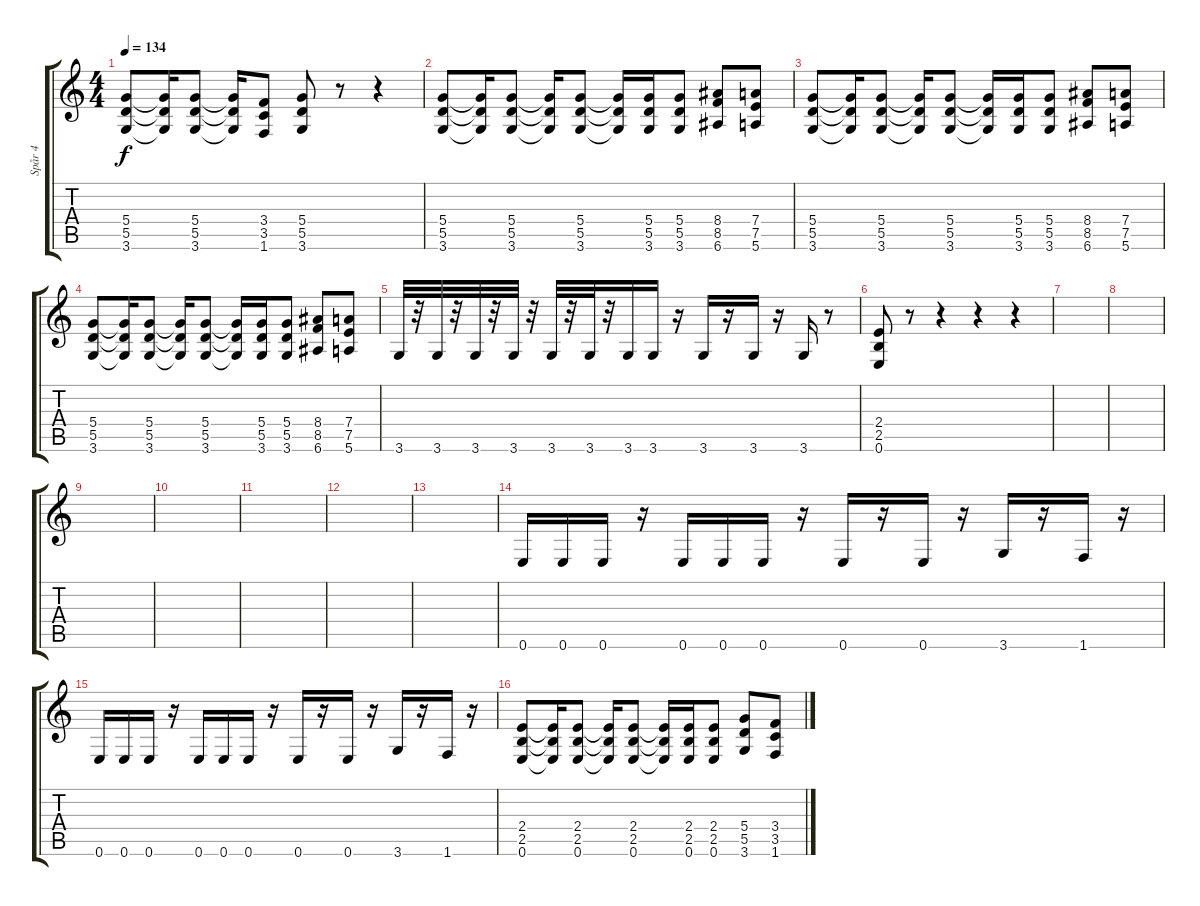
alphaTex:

\track ("Spår 4" "Spår 4") {instrument distortionguitar}
\staff {score tabs}
\tuning (E4 B3 G3 D3 A2 E2) {hide}
\ts (4 4)
\tempo 134
\clef g2
\ks c
(5.4 5.5 3.6).8{dy f} (5.4{t} 5.5{t} 3.6{t}).16 (5.4 5.5 3.6).8 (5.4{t} 5.5{t} 3.6{t}).16 (3.4 3.5 1.6).8 (5.4 5.5 3.6).8 r.8 r.4 |
(5.4 5.5 3.6).8 (5.4{t} 5.5{t} 3.6{t}).16 (5.4 5.5 3.6).8 (5.4{t} 5.5{t} 3.6{t}).16 (5.4 5.5 3.6).8 (5.4{t} 5.5{t} 3.6{t}).16 (5.4 5.5 3.6).16 (5.4 5.5 3.6).8 (8.4 8.5 6.6).8 (7.4 7.5 5.6).8 |
(5.4 5.5 3.6).8 (5.4{t} 5.5{t} 3.6{t}).16 (5.4 5.5 3.6).8 (5.4{t} 5.5{t} 3.6{t}).16 (5.4 5.5 3.6).8 (5.4{t} 5.5{t} 3.6{t}).16 (5.4 5.5 3.6).16 (5.4 5.5 3.6).8 (8.4 8.5 6.6).8 (7.4 7.5 5.6).8 |
(5.4 5.5 3.6).8 (5.4{t} 5.5{t} 3.6{t}).16 (5.4 5.5 3.6).8 (5.4{t} 5.5{t} 3.6{t}).16 (5.4 5.5 3.6).8 (5.4{t} 5.5{t} 3.6{t}).16 (5.4 5.5 3.6).16 (5.4 5.5 3.6).8 (8.4 8.5 6.6).8 (7.4 7.5 5.6).8 |
3.6.32 r.32 3.6.32 r.32 3.6.32 r.32 3.6.32 r.32 3.6.32 r.32 3.6.32 r.32 3.6.16 3.6.16 r.16 3.6.16 r.16 3.6.16 r.16 3.6.16 r.8 |
(2.4 2.5 0.6).8 r.8 r.4 r.4 r.4 |
|
|
|
|
|
|
|
0.6.16 0.6.16 0.6.16 r.16 0.6.16 0.6.16 0.6.16 r.16 0.6.16 r.16 0.6.16 r.16 3.6.16 r.16 1.6.16 r.16 |
0.6.16 0.6.16 0.6.16 r.16 0.6.16 0.6.16 0.6.16 r.16 0.6.16 r.16 0.6.16 r.16 3.6.16 r.16 1.6.16 r.16 |
(2.4 2.5 0.6).8 (2.4{t} 2.5{t} 0.6{t}).16 (2.4 2.5 0.6).8 (2.4{t} 2.5{t} 0.6{t}).16 (2.4 2.5 0.6).8 (2.4{t} 2.5{t} 0.6{t}).16 (2.4 2.5 0.6).16 (2.4 2.5 0.6).8 (5.4 5.5 3.6).8 (3.4 3.5 1.6).8
